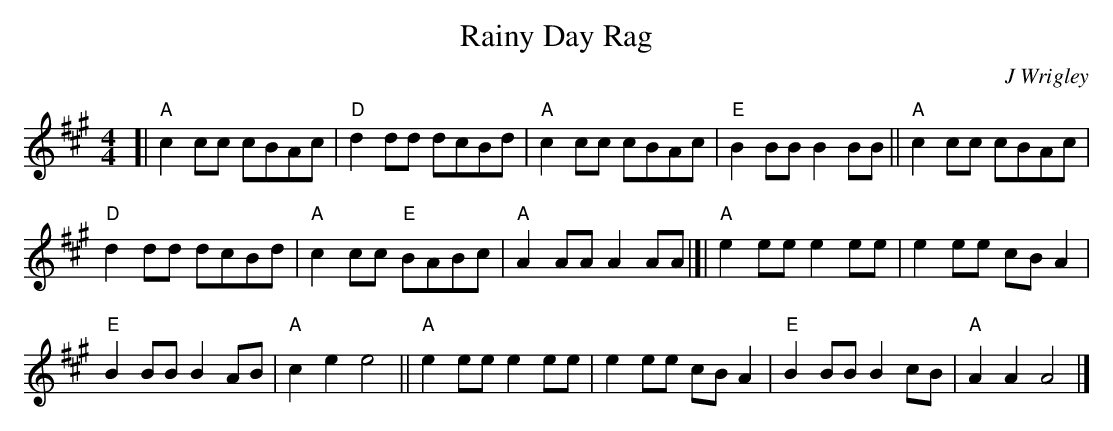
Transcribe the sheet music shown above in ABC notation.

X:1
T: Rainy Day Rag
C: J Wrigley
M: 4/4
L: 1/8
K: A
[|\
"A"c2cc cBAc | "D"d2dd dcBd | "A"c2cc cBAc | "E"B2BB B2BB || "A"c2cc cBAc |
"D"d2dd dcBd | "A"c2cc "E"BABc | "A"A2AA A2AA |[| "A"e2ee e2ee | e2ee cBA2 |
"E"B2BB B2AB | "A"c2e2 e4 || "A"e2ee e2ee | e2ee cBA2 | "E"B2BB B2cB | "A"A2A2 A4 |]
